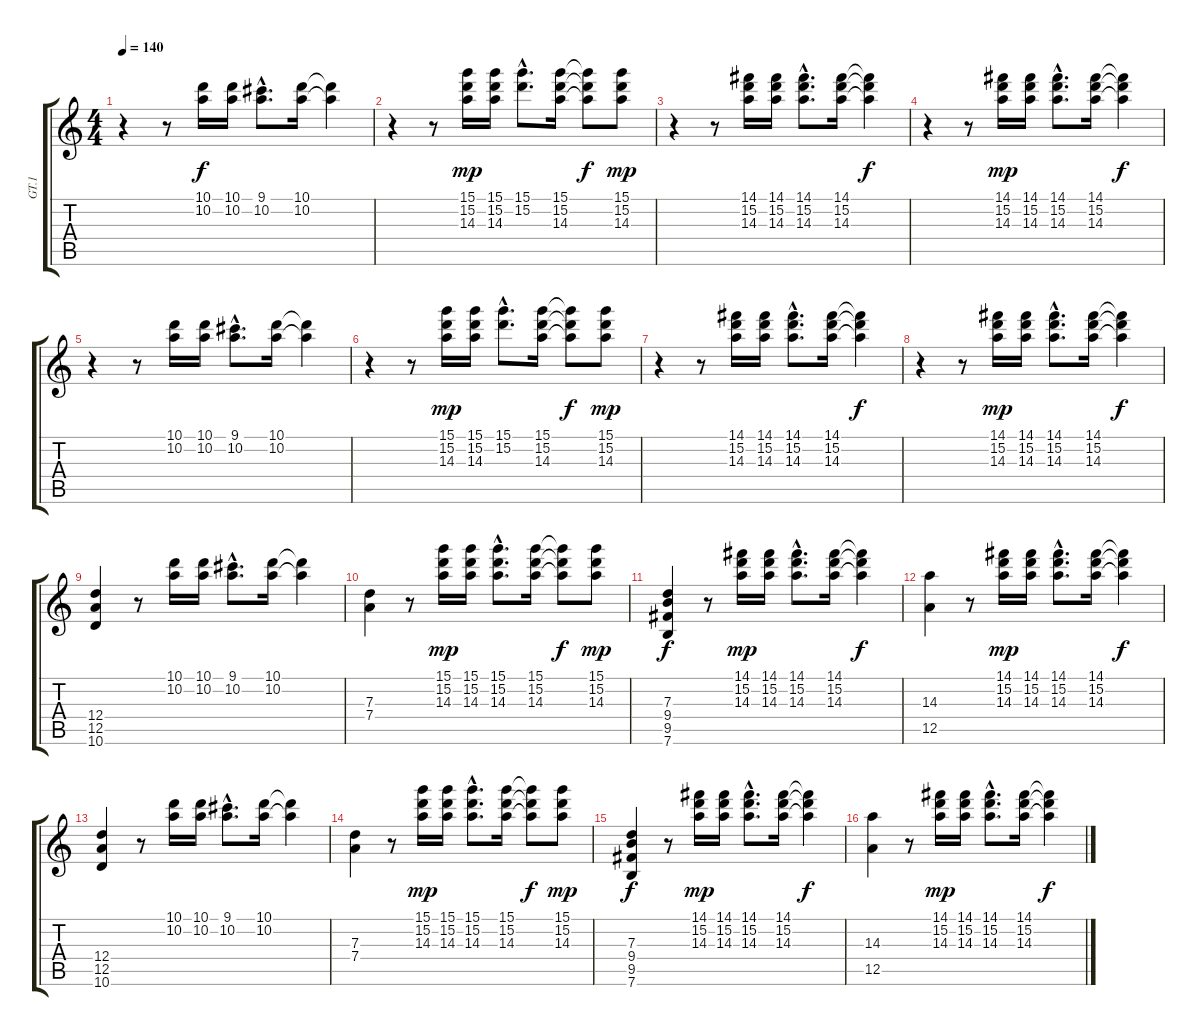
\track ("GT.1" "GT.1") {instrument distortionguitar}
\staff {score tabs}
\tuning (E4 B3 G3 D3 A2 E2) {hide}
\ts (4 4)
\tempo 140
\clef g2
\ks c
r.4{dy f instrument distortionguitar} r.8 (10.1 10.2).16 (10.1 10.2).16 (9.1{hac} 10.2{hac}).8{d} (10.1 10.2).16 (10.1{t} 10.2{t}).4 |
r.4 r.8 (15.1 15.2 14.3).16{dy mp} (15.1 15.2 14.3).16 (15.1{hac} 15.2{hac}).8{d} (15.1 15.2 14.3).16 (15.1{t} 15.2{t} 14.3{t}).8{dy f} (15.1 15.2 14.3).8{dy mp} |
r.4 r.8 (14.1 15.2 14.3).16 (14.1 15.2 14.3).16 (14.1{hac} 15.2{hac} 14.3{hac}).8{d} (14.1 15.2 14.3).16 (14.1{t} 15.2{t} 14.3{t}).4{dy f} |
r.4 r.8 (14.1 15.2 14.3).16{dy mp} (14.1 15.2 14.3).16 (14.1{hac} 15.2{hac} 14.3{hac}).8{d} (14.1 15.2 14.3).16 (14.1{t} 15.2{t} 14.3{t}).4{dy f} |
r.4 r.8 (10.1 10.2).16 (10.1 10.2).16 (9.1{hac} 10.2{hac}).8{d} (10.1 10.2).16 (10.1{t} 10.2{t}).4 |
r.4 r.8 (15.1 15.2 14.3).16{dy mp} (15.1 15.2 14.3).16 (15.1{hac} 15.2{hac}).8{d} (15.1 15.2 14.3).16 (15.1{t} 15.2{t} 14.3{t}).8{dy f} (15.1 15.2 14.3).8{dy mp} |
r.4 r.8 (14.1 15.2 14.3).16 (14.1 15.2 14.3).16 (14.1{hac} 15.2{hac} 14.3{hac}).8{d} (14.1 15.2 14.3).16 (14.1{t} 15.2{t} 14.3{t}).4{dy f} |
r.4 r.8 (14.1 15.2 14.3).16{dy mp} (14.1 15.2 14.3).16 (14.1{hac} 15.2{hac} 14.3{hac}).8{d} (14.1 15.2 14.3).16 (14.1{t} 15.2{t} 14.3{t}).4{dy f} |
(12.4 12.5 10.6).4 r.8 (10.1 10.2).16 (10.1 10.2).16 (9.1{hac} 10.2{hac}).8{d} (10.1 10.2).16 (10.1{t} 10.2{t}).4 |
(7.3 7.4).4 r.8 (15.1 15.2 14.3).16{dy mp} (15.1 15.2 14.3).16 (15.1{hac} 15.2{hac} 14.3{hac}).8{d} (15.1 15.2 14.3).16 (15.1{t} 15.2{t} 14.3{t}).8{dy f} (15.1 15.2 14.3).8{dy mp} |
(7.3 9.4 9.5 7.6).4{dy f} r.8 (14.1 15.2 14.3).16{dy mp} (14.1 15.2 14.3).16 (14.1{hac} 15.2{hac} 14.3{hac}).8{d} (14.1 15.2 14.3).16 (14.1{t} 15.2{t} 14.3{t}).4{dy f} |
(14.3 12.5).4 r.8 (14.1 15.2 14.3).16{dy mp} (14.1 15.2 14.3).16 (14.1{hac} 15.2{hac} 14.3{hac}).8{d} (14.1 15.2 14.3).16 (14.1{t} 15.2{t} 14.3{t}).4{dy f} |
(12.4 12.5 10.6).4 r.8 (10.1 10.2).16 (10.1 10.2).16 (9.1{hac} 10.2{hac}).8{d} (10.1 10.2).16 (10.1{t} 10.2{t}).4 |
(7.3 7.4).4 r.8 (15.1 15.2 14.3).16{dy mp} (15.1 15.2 14.3).16 (15.1{hac} 15.2{hac} 14.3{hac}).8{d} (15.1 15.2 14.3).16 (15.1{t} 15.2{t} 14.3{t}).8{dy f} (15.1 15.2 14.3).8{dy mp} |
(7.3 9.4 9.5 7.6).4{dy f} r.8 (14.1 15.2 14.3).16{dy mp} (14.1 15.2 14.3).16 (14.1{hac} 15.2{hac} 14.3{hac}).8{d} (14.1 15.2 14.3).16 (14.1{t} 15.2{t} 14.3{t}).4{dy f} |
(14.3 12.5).4 r.8 (14.1 15.2 14.3).16{dy mp} (14.1 15.2 14.3).16 (14.1{hac} 15.2{hac} 14.3{hac}).8{d} (14.1 15.2 14.3).16 (14.1{t} 15.2{t} 14.3{t}).4{dy f}
